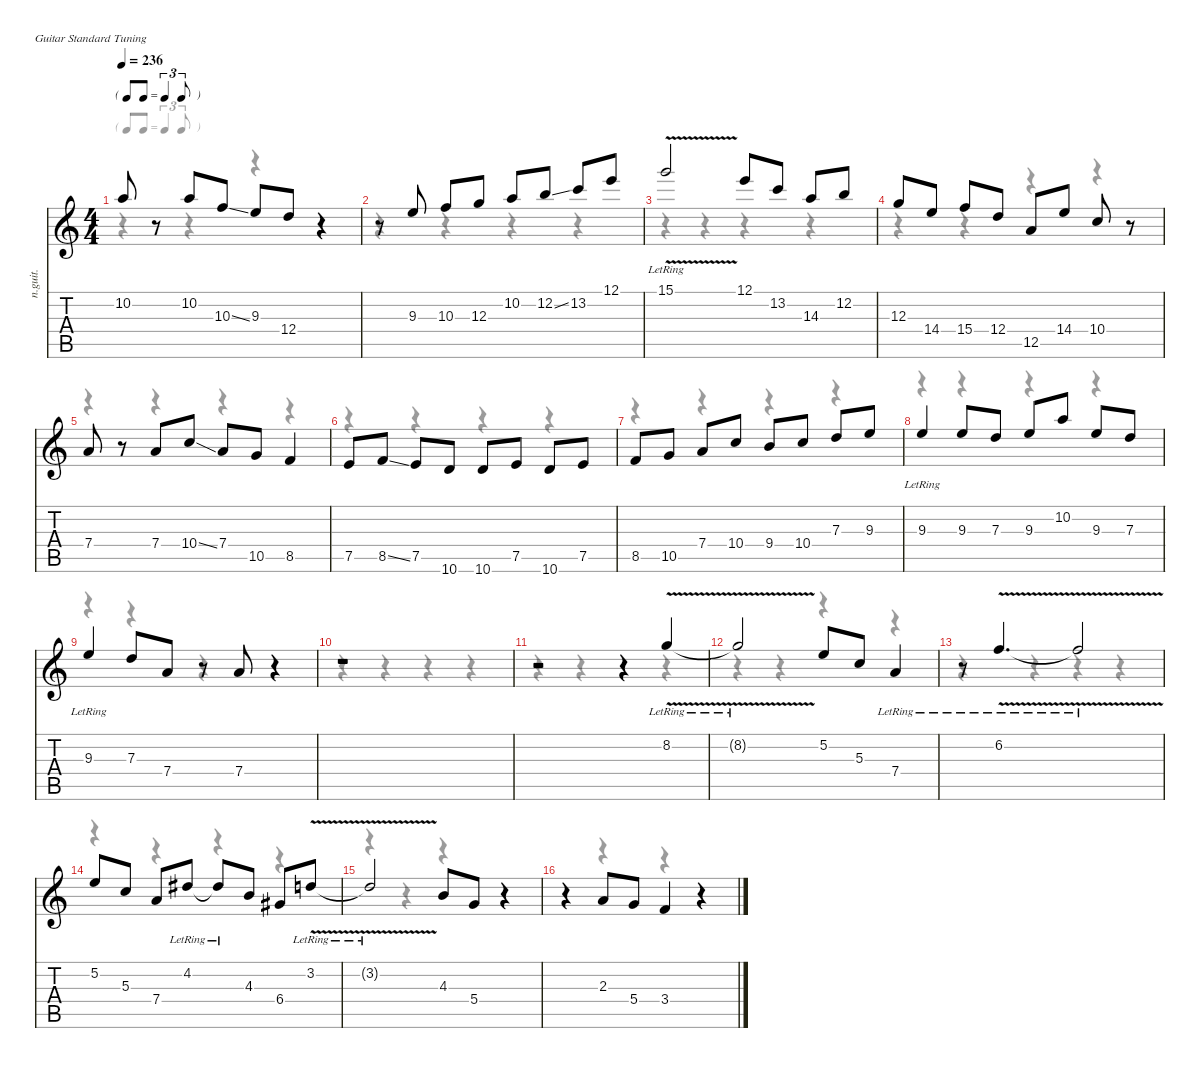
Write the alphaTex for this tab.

\defaultSystemsLayout 4
\hideDynamics
\bracketExtendMode nobrackets
\otherSystemsTrackNameOrientation horizontal
\track ("SOLO Carlton" "n.guit.") {instrument acousticguitarnylon}
\staff {score tabs}
\tuning (E4 B3 G3 D3 A2 E2)
\voice
\ts (4 4)
\tf triplet8th
\tempo 236
\clef g2
\ks c
10.2.8{dy ff beam Up} r.8{beam Up} 10.2.8{beam Up} 10.3{ss}.8{beam Up} 9.3.8{beam Up} 12.4.8{beam Up} r.4{beam Up} |
r.8{beam Up} 9.3.8{beam Up} 10.3.8{beam Up} 12.3.8{beam Up} 10.2.8{beam Up} 12.2{ss}.8{beam Up} 13.2.8{beam Up} 12.1.8{beam Up} |
15.1{v lr}.2{beam Up} 12.1.8{beam Up} 13.2.8{beam Up} 14.3.8{beam Up} 12.2.8{beam Up} |
12.3.8{beam Up} 14.4.8{beam Up} 15.4.8{beam Up} 12.4.8{beam Up} 12.5.8{beam Up} 14.4.8{beam Up} 10.4.8{beam Up} r.8{beam Up} |
7.4.8{beam Up} r.8{beam Up} 7.4.8{beam Up} 10.4{ss}.8{beam Up} 7.4.8{beam Up} 10.5.8{beam Up} 8.5.4{beam Up} |
7.5.8{beam Up} 8.5{ss}.8{beam Up} 7.5.8{beam Up} 10.6.8{beam Up} 10.6.8{beam Up} 7.5.8{beam Up} 10.6.8{beam Up} 7.5.8{beam Up} |
8.5.8{beam Up} 10.5.8{beam Up} 7.4.8{beam Up} 10.4.8{beam Up} 9.4.8{beam Up} 10.4.8{beam Up} 7.3.8{beam Up} 9.3.8{beam Up} |
9.3{lr}.4{beam Up} 9.3.8{beam Up} 7.3.8{beam Up} 9.3.8{beam Up} 10.2.8{beam Up} 9.3.8{beam Up} 7.3.8{beam Up} |
9.3{lr}.4{beam Up} 7.3.8{beam Up} 7.4.8{beam Up} r.8{beam Up} 7.4.8{beam Up} r.4{beam Up} |
r.1{beam Up} |
r.2{beam Up} r.4{beam Up} 8.2{v lr}.4{beam Up} |
8.2{v lr t}.2{dy f beam Up} 5.2.8{dy ff beam Up} 5.3.8{beam Up} 7.4{lr}.4{beam Up} |
r.8{beam Up} 6.2{v lr}.4{d beam Up} 6.2{v lr t}.2{dy f beam Up} |
5.2.8{dy ff beam Up} 5.3.8{beam Up} 7.4.8{beam Up} 4.2{lr acc #}.8{beam Up} 4.2{lr t acc #}.8{dy f beam Up} 4.3.8{dy ff beam Up} 6.4{acc #}.8{beam Up} 3.2{v lr}.8{beam Up} |
3.2{v lr t}.2{dy f beam Up} 4.3.8{dy ff beam Up} 5.4.8{beam Up} r.4{beam Up} |
r.4{beam Up} 2.3.8{beam Up} 5.4.8{beam Up} 3.4.4{beam Up} r.4{beam Up}
\voice
\clef g2
\ottava regular
\simile none
\ks c
r.4{dy mf beam Down} r.4{beam Down} r.4{beam Down} r.4{beam Down} |
r.4{beam Down} r.4{beam Down} r.4{beam Down} r.4{beam Down} |
r.4{beam Down} r.4{beam Down} r.4{beam Down} r.4{beam Down} |
r.4{beam Down} r.4{beam Down} r.4{beam Down} r.4{beam Down} |
r.4{beam Down} r.4{beam Down} r.4{beam Down} r.4{beam Down} |
r.4{beam Down} r.4{beam Down} r.4{beam Down} r.4{beam Down} |
r.4{beam Down} r.4{beam Down} r.4{beam Down} r.4{beam Down} |
r.4{beam Down} r.4{beam Down} r.4{beam Down} r.4{beam Down} |
r.4{beam Down} r.4{beam Down} r.4{beam Down} r.4{beam Down} |
r.4{beam Down} r.4{beam Down} r.4{beam Down} r.4{beam Down} |
r.4{beam Down} r.4{beam Down} r.4{beam Down} r.4{beam Down} |
r.4{beam Down} r.4{beam Down} r.4{beam Down} r.4{beam Down} |
r.4{beam Down} r.4{beam Down} r.4{beam Down} r.4{beam Down} |
r.4{beam Down} r.4{beam Down} r.4{beam Down} r.4{beam Down} |
r.4{beam Down} r.4{beam Down} r.4{beam Down} r.4{beam Down} |
r.4{beam Down} r.4{beam Down} r.4{beam Down} r.4{beam Down}
